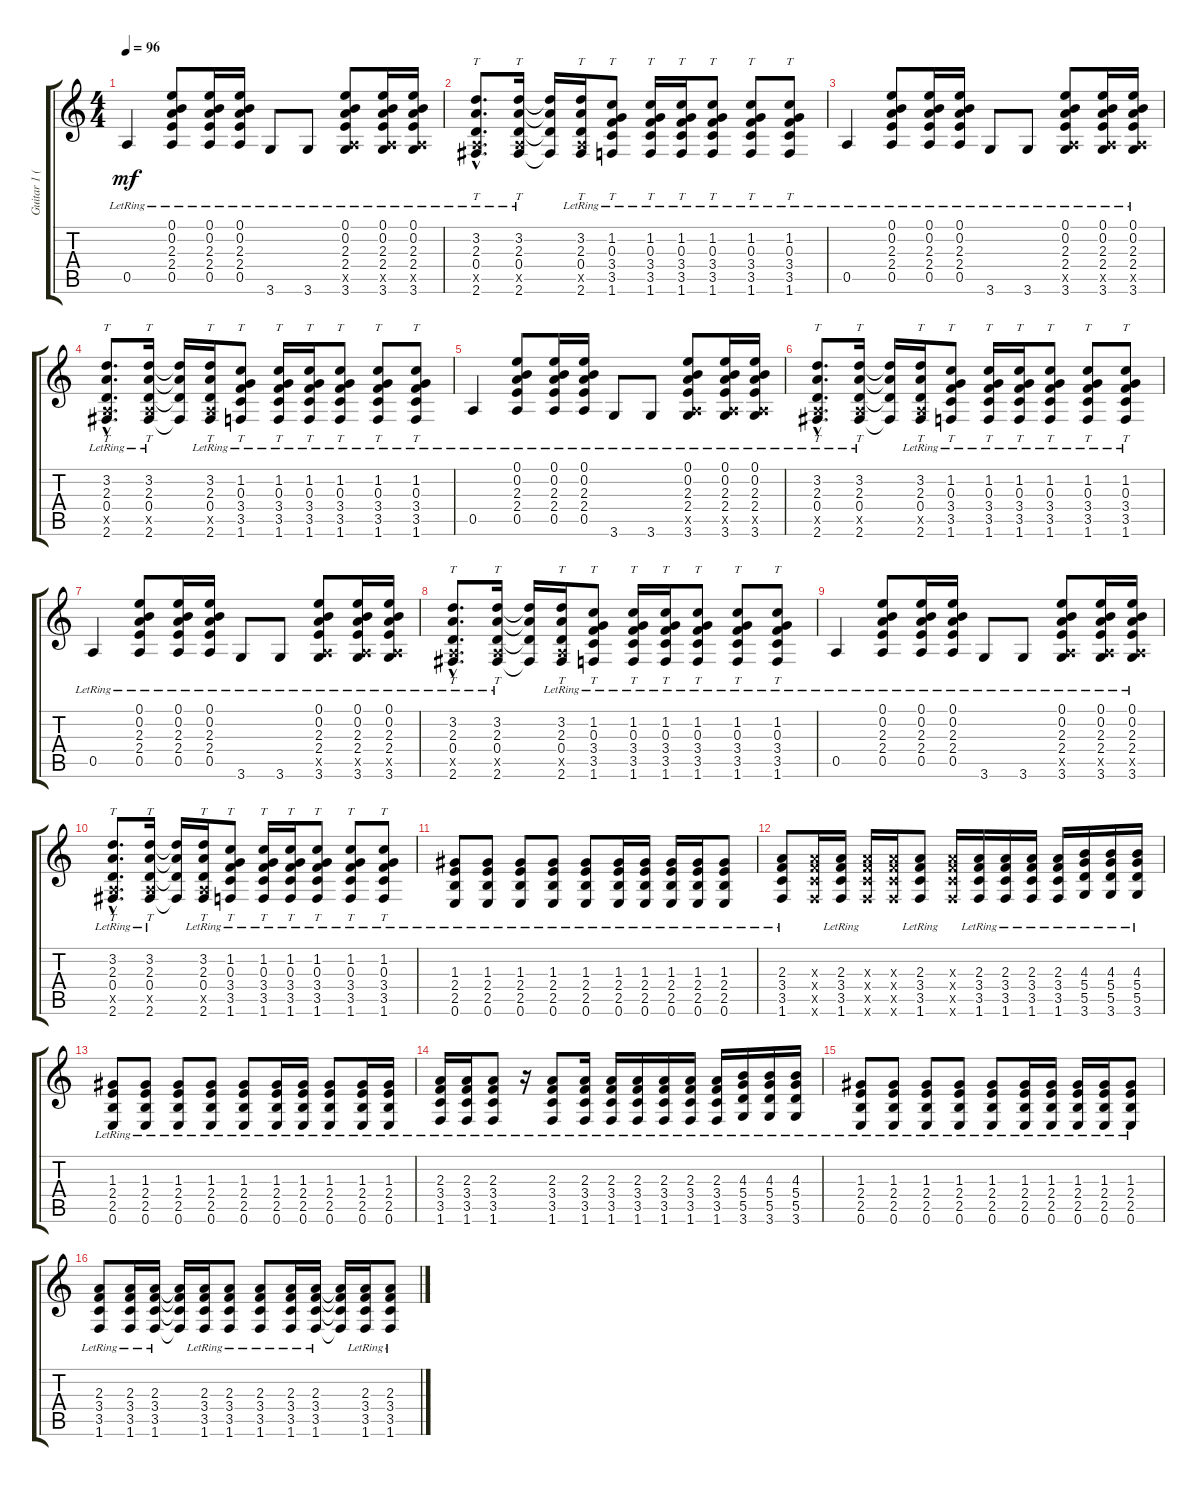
\track ("Guitar 1 (Acoustic)" "Guitar 1 (") {instrument acousticguitarsteel}
\staff {score tabs}
\tuning (E4 B3 G3 D3 A2 E2) {hide}
\ts (4 4)
\tempo 96
\clef g2
\ks c
0.5{lr}.4{dy mf} (0.1{lr} 0.2{lr} 2.3{lr} 2.4{lr} 0.5{lr}).8 (0.1{lr} 0.2{lr} 2.3{lr} 2.4{lr} 0.5{lr}).16 (0.1{lr} 0.2{lr} 2.3{lr} 2.4{lr} 0.5{lr}).16 3.6{lr}.8 3.6{lr}.8 (0.1{lr} 0.2{lr} 2.3{lr} 2.4{lr} 0.5{x} 3.6{lr}).8 (0.1{lr} 0.2{lr} 2.3{lr} 2.4{lr} 0.5{x} 3.6{lr}).16 (0.1{lr} 0.2{lr} 2.3{lr} 2.4{lr} 0.5{x} 3.6{lr}).16 |
(3.2{hac lr} 2.3{hac lr} 0.4{hac lr} 0.5{hac x} 2.6{hac lr}).8{tt d} (3.2{lr} 2.3{lr} 0.4{lr} 0.5{x} 2.6{lr}).16{tt} (3.2{t} 2.3{t} 0.4{t} 2.6{t}).16 (3.2{lr} 2.3{lr} 0.4{lr} 0.5{x} 2.6{lr}).16{tt} (1.2{lr} 0.3{lr} 3.4{lr} 3.5{lr} 1.6{lr}).8{tt} (1.2{lr} 0.3{lr} 3.4{lr} 3.5{lr} 1.6{lr}).16{tt} (1.2{lr} 0.3{lr} 3.4{lr} 3.5{lr} 1.6{lr}).16{tt} (1.2{lr} 0.3{lr} 3.4{lr} 3.5{lr} 1.6{lr}).8{tt} (1.2{lr} 0.3{lr} 3.4{lr} 3.5{lr} 1.6{lr}).8{tt} (1.2{lr} 0.3{lr} 3.4{lr} 3.5{lr} 1.6{lr}).8{tt} |
0.5{lr}.4 (0.1{lr} 0.2{lr} 2.3{lr} 2.4{lr} 0.5{lr}).8 (0.1{lr} 0.2{lr} 2.3{lr} 2.4{lr} 0.5{lr}).16 (0.1{lr} 0.2{lr} 2.3{lr} 2.4{lr} 0.5{lr}).16 3.6{lr}.8 3.6{lr}.8 (0.1{lr} 0.2{lr} 2.3{lr} 2.4{lr} 0.5{x} 3.6{lr}).8 (0.1{lr} 0.2{lr} 2.3{lr} 2.4{lr} 0.5{x} 3.6{lr}).16 (0.1{lr} 0.2{lr} 2.3{lr} 2.4{lr} 0.5{x} 3.6{lr}).16 |
(3.2{hac lr} 2.3{hac lr} 0.4{hac lr} 0.5{hac x} 2.6{hac lr}).8{tt d} (3.2{lr} 2.3{lr} 0.4{lr} 0.5{x} 2.6{lr}).16{tt} (3.2{t} 2.3{t} 0.4{t} 2.6{t}).16 (3.2{lr} 2.3{lr} 0.4{lr} 0.5{x} 2.6{lr}).16{tt} (1.2{lr} 0.3{lr} 3.4{lr} 3.5{lr} 1.6{lr}).8{tt} (1.2{lr} 0.3{lr} 3.4{lr} 3.5{lr} 1.6{lr}).16{tt} (1.2{lr} 0.3{lr} 3.4{lr} 3.5{lr} 1.6{lr}).16{tt} (1.2{lr} 0.3{lr} 3.4{lr} 3.5{lr} 1.6{lr}).8{tt} (1.2{lr} 0.3{lr} 3.4{lr} 3.5{lr} 1.6{lr}).8{tt} (1.2{lr} 0.3{lr} 3.4{lr} 3.5{lr} 1.6{lr}).8{tt} |
0.5{lr}.4 (0.1{lr} 0.2{lr} 2.3{lr} 2.4{lr} 0.5{lr}).8 (0.1{lr} 0.2{lr} 2.3{lr} 2.4{lr} 0.5{lr}).16 (0.1{lr} 0.2{lr} 2.3{lr} 2.4{lr} 0.5{lr}).16 3.6{lr}.8 3.6{lr}.8 (0.1{lr} 0.2{lr} 2.3{lr} 2.4{lr} 0.5{x} 3.6{lr}).8 (0.1{lr} 0.2{lr} 2.3{lr} 2.4{lr} 0.5{x} 3.6{lr}).16 (0.1{lr} 0.2{lr} 2.3{lr} 2.4{lr} 0.5{x} 3.6{lr}).16 |
(3.2{hac lr} 2.3{hac lr} 0.4{hac lr} 0.5{hac x} 2.6{hac lr}).8{tt d} (3.2{lr} 2.3{lr} 0.4{lr} 0.5{x} 2.6{lr}).16{tt} (3.2{t} 2.3{t} 0.4{t} 2.6{t}).16 (3.2{lr} 2.3{lr} 0.4{lr} 0.5{x} 2.6{lr}).16{tt} (1.2{lr} 0.3{lr} 3.4{lr} 3.5{lr} 1.6{lr}).8{tt} (1.2{lr} 0.3{lr} 3.4{lr} 3.5{lr} 1.6{lr}).16{tt} (1.2{lr} 0.3{lr} 3.4{lr} 3.5{lr} 1.6{lr}).16{tt} (1.2{lr} 0.3{lr} 3.4{lr} 3.5{lr} 1.6{lr}).8{tt} (1.2{lr} 0.3{lr} 3.4{lr} 3.5{lr} 1.6{lr}).8{tt} (1.2{lr} 0.3{lr} 3.4{lr} 3.5{lr} 1.6{lr}).8{tt} |
0.5{lr}.4 (0.1{lr} 0.2{lr} 2.3{lr} 2.4{lr} 0.5{lr}).8 (0.1{lr} 0.2{lr} 2.3{lr} 2.4{lr} 0.5{lr}).16 (0.1{lr} 0.2{lr} 2.3{lr} 2.4{lr} 0.5{lr}).16 3.6{lr}.8 3.6{lr}.8 (0.1{lr} 0.2{lr} 2.3{lr} 2.4{lr} 0.5{x} 3.6{lr}).8 (0.1{lr} 0.2{lr} 2.3{lr} 2.4{lr} 0.5{x} 3.6{lr}).16 (0.1{lr} 0.2{lr} 2.3{lr} 2.4{lr} 0.5{x} 3.6{lr}).16 |
(3.2{hac lr} 2.3{hac lr} 0.4{hac lr} 0.5{hac x} 2.6{hac lr}).8{tt d} (3.2{lr} 2.3{lr} 0.4{lr} 0.5{x} 2.6{lr}).16{tt} (3.2{t} 2.3{t} 0.4{t} 2.6{t}).16 (3.2{lr} 2.3{lr} 0.4{lr} 0.5{x} 2.6{lr}).16{tt} (1.2{lr} 0.3{lr} 3.4{lr} 3.5{lr} 1.6{lr}).8{tt} (1.2{lr} 0.3{lr} 3.4{lr} 3.5{lr} 1.6{lr}).16{tt} (1.2{lr} 0.3{lr} 3.4{lr} 3.5{lr} 1.6{lr}).16{tt} (1.2{lr} 0.3{lr} 3.4{lr} 3.5{lr} 1.6{lr}).8{tt} (1.2{lr} 0.3{lr} 3.4{lr} 3.5{lr} 1.6{lr}).8{tt} (1.2{lr} 0.3{lr} 3.4{lr} 3.5{lr} 1.6{lr}).8{tt} |
0.5{lr}.4 (0.1{lr} 0.2{lr} 2.3{lr} 2.4{lr} 0.5{lr}).8 (0.1{lr} 0.2{lr} 2.3{lr} 2.4{lr} 0.5{lr}).16 (0.1{lr} 0.2{lr} 2.3{lr} 2.4{lr} 0.5{lr}).16 3.6{lr}.8 3.6{lr}.8 (0.1{lr} 0.2{lr} 2.3{lr} 2.4{lr} 0.5{x} 3.6{lr}).8 (0.1{lr} 0.2{lr} 2.3{lr} 2.4{lr} 0.5{x} 3.6{lr}).16 (0.1{lr} 0.2{lr} 2.3{lr} 2.4{lr} 0.5{x} 3.6{lr}).16 |
(3.2{hac lr} 2.3{hac lr} 0.4{hac lr} 0.5{hac x} 2.6{hac lr}).8{tt d} (3.2{lr} 2.3{lr} 0.4{lr} 0.5{x} 2.6{lr}).16{tt} (3.2{t} 2.3{t} 0.4{t} 2.6{t}).16 (3.2{lr} 2.3{lr} 0.4{lr} 0.5{x} 2.6{lr}).16{tt} (1.2{lr} 0.3{lr} 3.4{lr} 3.5{lr} 1.6{lr}).8{tt} (1.2{lr} 0.3{lr} 3.4{lr} 3.5{lr} 1.6{lr}).16{tt} (1.2{lr} 0.3{lr} 3.4{lr} 3.5{lr} 1.6{lr}).16{tt} (1.2{lr} 0.3{lr} 3.4{lr} 3.5{lr} 1.6{lr}).8{tt} (1.2{lr} 0.3{lr} 3.4{lr} 3.5{lr} 1.6{lr}).8{tt} (1.2{lr} 0.3{lr} 3.4{lr} 3.5{lr} 1.6{lr}).8{tt} |
(1.3{lr} 2.4{lr} 2.5{lr} 0.6{lr}).8 (1.3{lr} 2.4{lr} 2.5{lr} 0.6{lr}).8 (1.3{lr} 2.4{lr} 2.5{lr} 0.6{lr}).8 (1.3{lr} 2.4{lr} 2.5{lr} 0.6{lr}).8 (1.3{lr} 2.4{lr} 2.5{lr} 0.6{lr}).8 (1.3{lr} 2.4{lr} 2.5{lr} 0.6{lr}).16 (1.3{lr} 2.4{lr} 2.5{lr} 0.6{lr}).16 (1.3{lr} 2.4{lr} 2.5{lr} 0.6{lr}).16 (1.3{lr} 2.4{lr} 2.5{lr} 0.6{lr}).16 (1.3{lr} 2.4{lr} 2.5{lr} 0.6{lr}).8 |
(2.3{lr} 3.4{lr} 3.5{lr} 1.6{lr}).8 (2.3{x} 3.4{x} 3.5{x} 1.6{x}).16 (2.3{lr} 3.4{lr} 3.5{lr} 1.6{lr}).16 (2.3{x} 3.4{x} 3.5{x} 1.6{x}).16 (2.3{x} 3.4{x} 3.5{x} 1.6{x}).16 (2.3{lr} 3.4{lr} 3.5{lr} 1.6{lr}).8 (2.3{x} 3.4{x} 3.5{x} 1.6{x}).16 (2.3{lr} 3.4{lr} 3.5{lr} 1.6{lr}).16 (2.3{lr} 3.4{lr} 3.5{lr} 1.6{lr}).16 (2.3{lr} 3.4{lr} 3.5{lr} 1.6{lr}).16 (2.3{lr} 3.4{lr} 3.5{lr} 1.6{lr}).16 (4.3{lr} 5.4{lr} 5.5{lr} 3.6{lr}).16 (4.3{lr} 5.4{lr} 5.5{lr} 3.6{lr}).16 (4.3{lr} 5.4{lr} 5.5{lr} 3.6{lr}).16 |
(1.3{lr} 2.4{lr} 2.5{lr} 0.6{lr}).8 (1.3{lr} 2.4{lr} 2.5{lr} 0.6{lr}).8 (1.3{lr} 2.4{lr} 2.5{lr} 0.6{lr}).8 (1.3{lr} 2.4{lr} 2.5{lr} 0.6{lr}).8 (1.3{lr} 2.4{lr} 2.5{lr} 0.6{lr}).8 (1.3{lr} 2.4{lr} 2.5{lr} 0.6{lr}).16 (1.3{lr} 2.4{lr} 2.5{lr} 0.6{lr}).16 (1.3{lr} 2.4{lr} 2.5{lr} 0.6{lr}).8 (1.3{lr} 2.4{lr} 2.5{lr} 0.6{lr}).16 (1.3{lr} 2.4{lr} 2.5{lr} 0.6{lr}).16 |
(2.3{lr} 3.4{lr} 3.5{lr} 1.6{lr}).16 (2.3{lr} 3.4{lr} 3.5{lr} 1.6{lr}).16 (2.3{lr} 3.4{lr} 3.5{lr} 1.6{lr}).8 r.16 (2.3{lr} 3.4{lr} 3.5{lr} 1.6{lr}).8 (2.3{lr} 3.4{lr} 3.5{lr} 1.6{lr}).16 (2.3{lr} 3.4{lr} 3.5{lr} 1.6{lr}).16 (2.3{lr} 3.4{lr} 3.5{lr} 1.6{lr}).16 (2.3{lr} 3.4{lr} 3.5{lr} 1.6{lr}).16 (2.3{lr} 3.4{lr} 3.5{lr} 1.6{lr}).16 (2.3{lr} 3.4{lr} 3.5{lr} 1.6{lr}).16 (4.3{lr} 5.4{lr} 5.5{lr} 3.6{lr}).16 (4.3{lr} 5.4{lr} 5.5{lr} 3.6{lr}).16 (4.3{lr} 5.4{lr} 5.5{lr} 3.6{lr}).16 |
(1.3{lr} 2.4{lr} 2.5{lr} 0.6{lr}).8 (1.3{lr} 2.4{lr} 2.5{lr} 0.6{lr}).8 (1.3{lr} 2.4{lr} 2.5{lr} 0.6{lr}).8 (1.3{lr} 2.4{lr} 2.5{lr} 0.6{lr}).8 (1.3{lr} 2.4{lr} 2.5{lr} 0.6{lr}).8 (1.3{lr} 2.4{lr} 2.5{lr} 0.6{lr}).16 (1.3{lr} 2.4{lr} 2.5{lr} 0.6{lr}).16 (1.3{lr} 2.4{lr} 2.5{lr} 0.6{lr}).16 (1.3{lr} 2.4{lr} 2.5{lr} 0.6{lr}).16 (1.3{lr} 2.4{lr} 2.5{lr} 0.6{lr}).8 |
(2.3{lr} 3.4{lr} 3.5{lr} 1.6{lr}).8 (2.3{lr} 3.4{lr} 3.5{lr} 1.6{lr}).16 (2.3{lr} 3.4{lr} 3.5{lr} 1.6{lr}).16 (2.3{t} 3.4{t} 3.5{t} 1.6{t}).16 (2.3{lr} 3.4{lr} 3.5{lr} 1.6{lr}).16 (2.3{lr} 3.4{lr} 3.5{lr} 1.6{lr}).8 (2.3{lr} 3.4{lr} 3.5{lr} 1.6{lr}).8 (2.3{lr} 3.4{lr} 3.5{lr} 1.6{lr}).16 (2.3{lr} 3.4{lr} 3.5{lr} 1.6{lr}).16 (2.3{t} 3.4{t} 3.5{t} 1.6{t}).16 (2.3{lr} 3.4{lr} 3.5{lr} 1.6{lr}).16 (2.3{lr} 3.4{lr} 3.5{lr} 1.6{lr}).8
